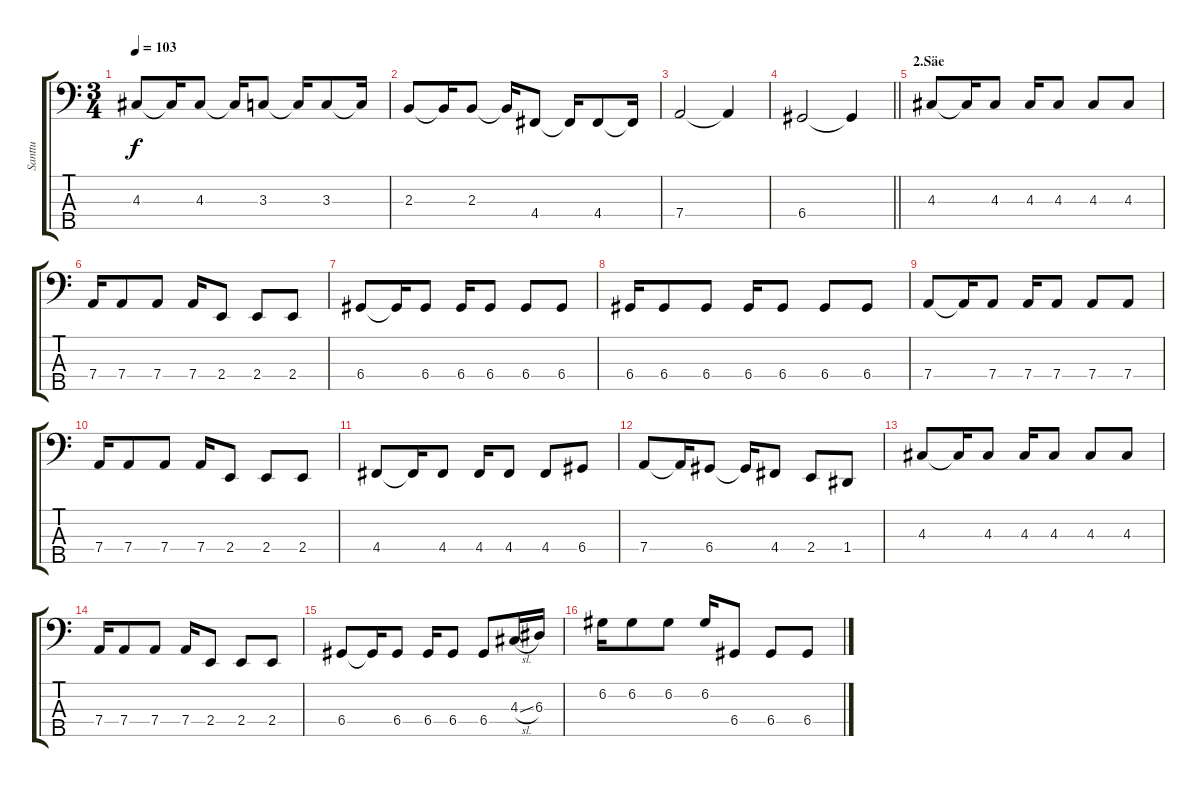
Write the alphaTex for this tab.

\track ("Santtu" "Santtu") {instrument electricbasspick}
\staff {score tabs}
\tuning (G2 D2 A1 D1 A0) {hide}
\ts (3 4)
\tempo 103
\clef f4
\ks c
4.3.8{dy f} 4.3{t}.16 4.3.8 4.3{t}.16 3.3.8 3.3{t}.16 3.3.8 3.3{t}.16 |
2.3.8 2.3{t}.16 2.3.8 2.3{t}.16 4.4.8 4.4{t}.16 4.4.8 4.4{t}.16 |
7.4.2 7.4{t}.4 |
\barLineRight lightlight
6.4.2 6.4{t}.4 |
\section ("" "2.Säe")
4.3.8 4.3{t}.16 4.3.8 4.3.16 4.3.8 4.3.8 4.3.8 |
7.4.16 7.4.8 7.4.8 7.4.16 2.4.8 2.4.8 2.4.8 |
6.4.8 6.4{t}.16 6.4.8 6.4.16 6.4.8 6.4.8 6.4.8 |
6.4.16 6.4.8 6.4.8 6.4.16 6.4.8 6.4.8 6.4.8 |
7.4.8 7.4{t}.16 7.4.8 7.4.16 7.4.8 7.4.8 7.4.8 |
7.4.16 7.4.8 7.4.8 7.4.16 2.4.8 2.4.8 2.4.8 |
4.4.8 4.4{t}.16 4.4.8 4.4.16 4.4.8 4.4.8 6.4.8 |
7.4.8 7.4{t}.16 6.4.8 6.4{t}.16 4.4.8 2.4.8 1.4.8 |
4.3.8 4.3{t}.16 4.3.8 4.3.16 4.3.8 4.3.8 4.3.8 |
7.4.16 7.4.8 7.4.8 7.4.16 2.4.8 2.4.8 2.4.8 |
6.4.8 6.4{t}.16 6.4.8 6.4.16 6.4.8 6.4.8 4.3{sl}.16 6.3.16 |
6.2.16 6.2.8 6.2.8 6.2.16 6.4.8 6.4.8 6.4.8
